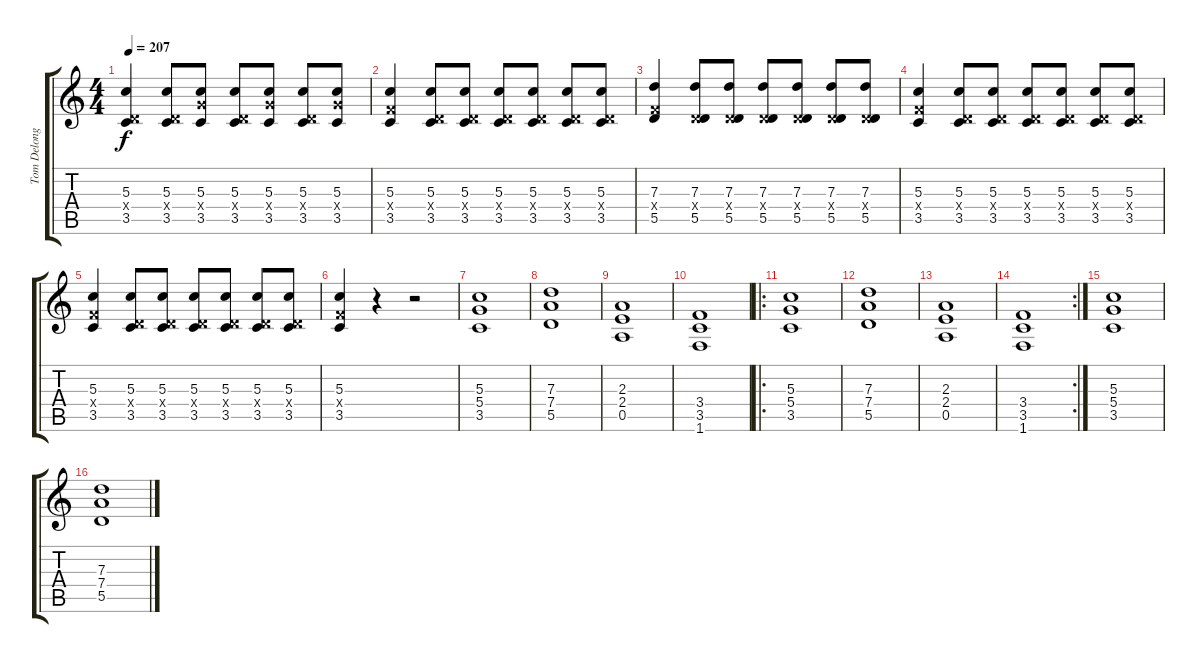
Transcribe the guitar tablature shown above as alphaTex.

\track ("Tom Delong (Distortion 1)" "Tom Delong") {instrument distortionguitar}
\staff {score tabs}
\tuning (E4 B3 G3 D3 A2 E2) {hide}
\ts (4 4)
\tempo 207
\clef g2
\ks c
(5.3 0.4{x} 3.5).4{dy f} (5.3 0.4{x} 3.5).8 (5.3 5.4{x} 3.5).8 (5.3 0.4{x} 3.5).8 (5.3 5.4{x} 3.5).8 (5.3 0.4{x} 3.5).8 (5.3 5.4{x} 3.5).8 |
(5.3 3.4{x} 3.5).4 (5.3 0.4{x} 3.5).8 (5.3 0.4{x} 3.5).8 (5.3 0.4{x} 3.5).8 (5.3 0.4{x} 3.5).8 (5.3 0.4{x} 3.5).8 (5.3 0.4{x} 3.5).8 |
(7.3 3.4{x} 5.5).4 (7.3 0.4{x} 5.5).8 (7.3 0.4{x} 5.5).8 (7.3 0.4{x} 5.5).8 (7.3 0.4{x} 5.5).8 (7.3 0.4{x} 5.5).8 (7.3 0.4{x} 5.5).8 |
(5.3 3.4{x} 3.5).4 (5.3 0.4{x} 3.5).8 (5.3 0.4{x} 3.5).8 (5.3 0.4{x} 3.5).8 (5.3 0.4{x} 3.5).8 (5.3 0.4{x} 3.5).8 (5.3 0.4{x} 3.5).8 |
(5.3 3.4{x} 3.5).4 (5.3 0.4{x} 3.5).8 (5.3 0.4{x} 3.5).8 (5.3 0.4{x} 3.5).8 (5.3 0.4{x} 3.5).8 (5.3 0.4{x} 3.5).8 (5.3 0.4{x} 3.5).8 |
(5.3 3.4{x} 3.5).4 r.4 r.2 |
(5.3 5.4 3.5).1 |
(7.3 7.4 5.5).1 |
(2.3 2.4 0.5).1 |
(3.4 3.5 1.6).1 |
\ro
(5.3 5.4 3.5).1 |
(7.3 7.4 5.5).1 |
(2.3 2.4 0.5).1 |
\rc 2
(3.4 3.5 1.6).1 |
(5.3 5.4 3.5).1 |
(7.3 7.4 5.5).1
